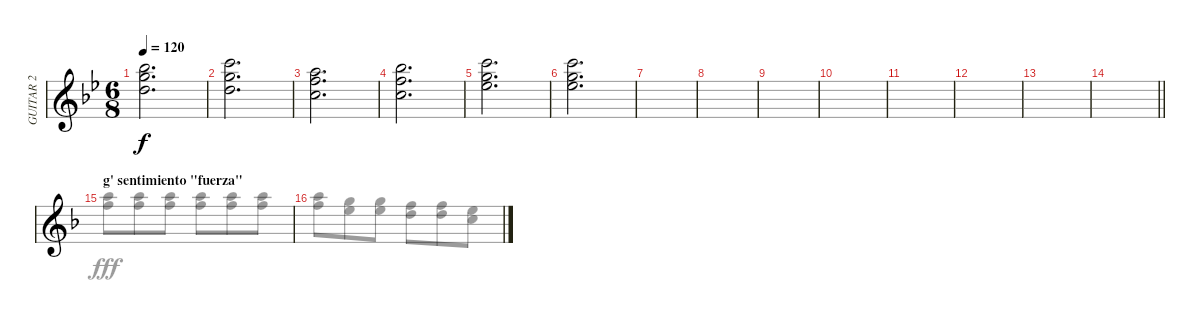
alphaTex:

\track ("GUITAR 2" "GUITAR 2") {instrument acousticguitarnylon}
\staff {score}
\tuning (E4 B3 G3 D3 A2 E2) {hide}
\voice
\ts (6 8)
\tempo 120
\clef g2
\ks bb
(6.1 8.2 7.3).2{d bd 480 dy f} |
(8.1 8.2 7.3).2{d bd 480} |
(5.1 6.2 5.3).2{d bd 480} |
(6.1 6.2 5.3).2{d bd 480} |
(8.1 8.2 8.3).2{d bd 480} |
(8.1 8.2 8.3).2{d bd 480} |
|
|
|
|
|
|
|
\barLineRight lightlight
|
\section ("" "g' sentimiento \"fuerza\"")
\ks f
|
\voice
\clef g2
\ottava regular
\simile none
\ks bb
|
|
|
|
|
|
|
|
|
|
|
|
|
\barLineRight lightlight
|
\ks f
(5.1 6.2).8{dy fff} (5.1 6.2).8 (5.1 6.2).8 (5.1 6.2).8 (5.1 6.2).8 (5.1 6.2).8 |
(5.1 6.2).8 (3.1 5.2).8 (3.1 5.2).8 (1.1 3.2).8 (1.1 3.2).8 (5.2 5.3).8
